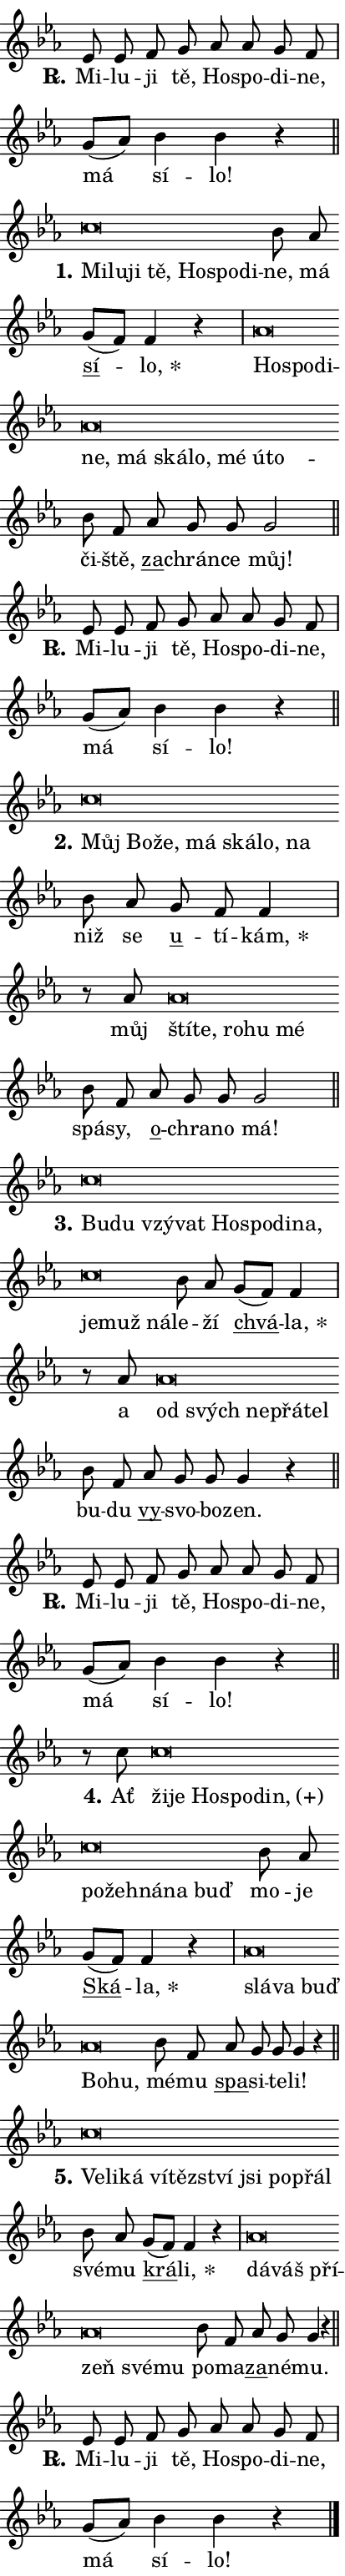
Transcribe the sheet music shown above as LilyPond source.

\version "2.24.0"
\header { tagline = "" }
\paper {
  indent = 0\cm
  top-margin = 0\cm
  right-margin = 0.13\cm % to fit lyric hyphens
  bottom-margin = 0\cm
  left-margin = 0\cm
  paper-width = 7\cm
  page-breaking = #ly:one-page-breaking
  system-system-spacing.basic-distance = #11
  score-system-spacing.basic-distance = #11
  ragged-last = ##f
}


%% Author: Thomas Morley
%% https://lists.gnu.org/archive/html/lilypond-user/2020-05/msg00002.html
#(define (line-position grob)
"Returns position of @var[grob} in current system:
   @code{'start}, if at first time-step
   @code{'end}, if at last time-step
   @code{'middle} otherwise
"
  (let* ((col (ly:item-get-column grob))
         (ln (ly:grob-object col 'left-neighbor))
         (rn (ly:grob-object col 'right-neighbor))
         (col-to-check-left (if (ly:grob? ln) ln col))
         (col-to-check-right (if (ly:grob? rn) rn col))
         (break-dir-left
           (and
             (ly:grob-property col-to-check-left 'non-musical #f)
             (ly:item-break-dir col-to-check-left)))
         (break-dir-right
           (and
             (ly:grob-property col-to-check-right 'non-musical #f)
             (ly:item-break-dir col-to-check-right))))
        (cond ((eqv? 1 break-dir-left) 'start)
              ((eqv? -1 break-dir-right) 'end)
              (else 'middle))))

#(define (tranparent-at-line-position vctor)
  (lambda (grob)
  "Relying on @code{line-position} select the relevant enry from @var{vctor}.
Used to determine transparency,"
    (case (line-position grob)
      ((end) (not (vector-ref vctor 0)))
      ((middle) (not (vector-ref vctor 1)))
      ((start) (not (vector-ref vctor 2))))))

noteHeadBreakVisibility =
#(define-music-function (break-visibility)(vector?)
"Makes @code{NoteHead}s transparent relying on @var{break-visibility}"
#{
  \override NoteHead.transparent =
    #(tranparent-at-line-position break-visibility)
#})

#(define delete-ledgers-for-transparent-note-heads
  (lambda (grob)
    "Reads whether a @code{NoteHead} is transparent.
If so this @code{NoteHead} is removed from @code{'note-heads} from
@var{grob}, which is supposed to be @code{LedgerLineSpanner}.
As a result ledgers are not printed for this @code{NoteHead}"
    (let* ((nhds-array (ly:grob-object grob 'note-heads))
           (nhds-list
             (if (ly:grob-array? nhds-array)
                 (ly:grob-array->list nhds-array)
                 '()))
           ;; Relies on the transparent-property being done before
           ;; Staff.LedgerLineSpanner.after-line-breaking is executed.
           ;; This is fragile ...
           (to-keep
             (remove
               (lambda (nhd)
                 (ly:grob-property nhd 'transparent #f))
               nhds-list)))
      ;; TODO find a better method to iterate over grob-arrays, similiar
      ;; to filter/remove etc for lists
      ;; For now rebuilt from scratch
      (set! (ly:grob-object grob 'note-heads)  '())
      (for-each
        (lambda (nhd)
          (ly:pointer-group-interface::add-grob grob 'note-heads nhd))
        to-keep))))

squashNotes = {
  \override NoteHead.X-extent = #'(-0.2 . 0.2)
  \override NoteHead.Y-extent = #'(-0.75 . 0)
  \override NoteHead.stencil =
    #(lambda (grob)
       (let ((pos (ly:grob-property grob 'staff-position)))
         (begin
           (if (< pos -7) (display "ERROR: Lower brevis then expected\n") (display ""))
           (if (<= pos -6) ly:text-interface::print ly:note-head::print))))
}
unSquashNotes = {
  \revert NoteHead.X-extent
  \revert NoteHead.Y-extent
  \revert NoteHead.stencil
}

hideNotes = \noteHeadBreakVisibility #begin-of-line-visible
unHideNotes = \noteHeadBreakVisibility #all-visible

% work-around for resetting accidentals
% https://lilypond.org/doc/v2.23/Documentation/notation/displaying-rhythms#unmetered-music
cadenzaMeasure = {
  \cadenzaOff
  \partial 1024 s1024
  \cadenzaOn
}

#(define-markup-command (accent layout props text) (markup?)
  "Underline accented syllable"
  (interpret-markup layout props
    #{\markup \override #'(offset . 4.3) \underline { #text }#}))

responsum = \markup \concat {
  "R" \hspace #-1.05 \path #0.1 #'((moveto 0 0.07) (lineto 0.9 0.8)) \hspace #0.05 "."
}

spaceSize = #0.6828661417322834 % exact space size for TeX Gyre Schola

\layout {
  \context {
    \Staff
    \remove "Time_signature_engraver"
    \override LedgerLineSpanner.after-line-breaking = #delete-ledgers-for-transparent-note-heads
  }
  \context {
    \Lyrics {
      \override LyricSpace.minimum-distance = \spaceSize
      \override LyricText.font-name = #"TeX Gyre Schola"
      \override LyricText.font-size = 1
      \override StanzaNumber.font-name = #"TeX Gyre Schola Bold"
      \override StanzaNumber.font-size = 1
    }
  }
  \context {
    \Score 
    \override NoteHead.text =
      #(lambda (grob) 
        (let ((pos (ly:grob-property grob 'staff-position)))
          #{\markup {
            \combine
              \halign #-0.55 \raise #(if (= pos -6) 0 0.5) \override #'(thickness . 2) \draw-line #'(3.2 . 0)
              \musicglyph "noteheads.sM1"
          }#}))
  }
}

% magnetic-lyrics.ily
%
%   written by
%     Jean Abou Samra <jean@abou-samra.fr>
%     Werner Lemberg <wl@gnu.org>
%
%   adapted by
%     Jiri Hon <jiri.hon@gmail.com>
%
% Version 2022-Apr-15

% https://www.mail-archive.com/lilypond-user@gnu.org/msg149350.html

#(define (Left_hyphen_pointer_engraver context)
   "Collect syllable-hyphen-syllable occurrences in lyrics and store
them in properties.  This engraver only looks to the left.  For
example, if the lyrics input is @code{foo -- bar}, it does the
following.

@itemize @bullet
@item
Set the @code{text} property of the @code{LyricHyphen} grob between
@q{foo} and @q{bar} to @code{foo}.

@item
Set the @code{left-hyphen} property of the @code{LyricText} grob with
text @q{foo} to the @code{LyricHyphen} grob between @q{foo} and
@q{bar}.
@end itemize

Use this auxiliary engraver in combination with the
@code{lyric-@/text::@/apply-@/magnetic-@/offset!} hook."
   (let ((hyphen #f)
         (text #f))
     (make-engraver
      (acknowledgers
       ((lyric-syllable-interface engraver grob source-engraver)
        (set! text grob)))
      (end-acknowledgers
       ((lyric-hyphen-interface engraver grob source-engraver)
        ;(when (not (grob::has-interface grob 'lyric-space-interface))
          (set! hyphen grob)));)
      ((stop-translation-timestep engraver)
       (when (and text hyphen)
         (ly:grob-set-object! text 'left-hyphen hyphen))
       (set! text #f)
       (set! hyphen #f)))))

#(define (lyric-text::apply-magnetic-offset! grob)
   "If the space between two syllables is less than the value in
property @code{LyricText@/.details@/.squash-threshold}, move the right
syllable to the left so that it gets concatenated with the left
syllable.

Use this function as a hook for
@code{LyricText@/.after-@/line-@/breaking} if the
@code{Left_@/hyphen_@/pointer_@/engraver} is active."
   (let ((hyphen (ly:grob-object grob 'left-hyphen #f)))
     (when hyphen
       (let ((left-text (ly:spanner-bound hyphen LEFT)))
         (when (grob::has-interface left-text 'lyric-syllable-interface)
           (let* ((common (ly:grob-common-refpoint grob left-text X))
                  (this-x-ext (ly:grob-extent grob common X))
                  (left-x-ext
                   (begin
                     ;; Trigger magnetism for left-text.
                     (ly:grob-property left-text 'after-line-breaking)
                     (ly:grob-extent left-text common X)))
                  ;; `delta` is the gap width between two syllables.
                  (delta (- (interval-start this-x-ext)
                            (interval-end left-x-ext)))
                  (details (ly:grob-property grob 'details))
                  (threshold (assoc-get 'squash-threshold details 0.2)))
             (when (< delta threshold)
               (let* (;; We have to manipulate the input text so that
                      ;; ligatures crossing syllable boundaries are not
                      ;; disabled.  For languages based on the Latin
                      ;; script this is essentially a beautification.
                      ;; However, for non-Western scripts it can be a
                      ;; necessity.
                      (lt (ly:grob-property left-text 'text))
                      (rt (ly:grob-property grob 'text))
                      (is-space (grob::has-interface hyphen 'lyric-space-interface))
                      (space (if is-space " " ""))
                      (extra-delta (if is-space spaceSize 0))
                      ;; Append new syllable.
                      (ltrt-space (if (and (string? lt) (string? rt))
                                (string-append lt space rt)
                                (make-concat-markup (list lt space rt))))
                      ;; Right-align `ltrt` to the right side.
                      (ltrt-space-markup (grob-interpret-markup
                               grob
                               (make-translate-markup
                                (cons (interval-length this-x-ext) 0)
                                (make-right-align-markup ltrt-space)))))
                 (begin
                   ;; Don't print `left-text`.
                   (ly:grob-set-property! left-text 'stencil #f)
                   ;; Set text and stencil (which holds all collected
                   ;; syllables so far) and shift it to the left.
                   (ly:grob-set-property! grob 'text ltrt-space)
                   (ly:grob-set-property! grob 'stencil ltrt-space-markup)
                   (ly:grob-translate-axis! grob (- (- delta extra-delta)) X))))))))))


#(define (lyric-hyphen::displace-bounds-first grob)
   ;; Make very sure this callback isn't triggered too early.
   (let ((left (ly:spanner-bound grob LEFT))
         (right (ly:spanner-bound grob RIGHT)))
     (ly:grob-property left 'after-line-breaking)
     (ly:grob-property right 'after-line-breaking)
     (ly:lyric-hyphen::print grob)))

squashThreshold = #0.4

\layout {
  \context {
    \Lyrics
    \consists #Left_hyphen_pointer_engraver
    \override LyricText.after-line-breaking =
      #lyric-text::apply-magnetic-offset!
    \override LyricHyphen.stencil = #lyric-hyphen::displace-bounds-first
    \override LyricText.details.squash-threshold = \squashThreshold
    \override LyricHyphen.minimum-distance = 0
    \override LyricHyphen.minimum-length = \squashThreshold
  }
}

squashText = \override LyricText.details.squash-threshold = 9999
unSquashText = \override LyricText.details.squash-threshold = \squashThreshold

leftText = \override LyricText.self-alignment-X = #LEFT
unLeftText = \revert LyricText.self-alignment-X

starOffset = #(lambda (grob) 
                (let ((x_offset (ly:self-alignment-interface::aligned-on-x-parent grob)))
                  (if (= x_offset 0) 0 (+ x_offset 1.2))))

star = #(define-music-function (syllable)(string?)
"Append star separator at the end of a syllable"
#{
  \once \override LyricText.X-offset = #starOffset
  \lyricmode { \markup {
    #syllable
    \override #'((font-name . "TeX Gyre Schola Bold")) \hspace #0.2 \lower #0.65 \larger "*"
  } }
#})

starAccent = #(define-music-function (syllable)(string?)
"Append star separator at the end of a syllable and make accent"
#{
  \once \override LyricText.X-offset = #starOffset
  \lyricmode { \markup {
    \accent #syllable
    \override #'((font-name . "TeX Gyre Schola Bold")) \hspace #0.2 \lower #0.65 \larger "*"
  } }
#})

breath = #(define-music-function (syllable)(string?)
"Append breathing indicator at the end of a syllable"
#{
  \lyricmode { \markup { #syllable "+" } }
#})

optionalBreath = #(define-music-function (syllable)(string?)
"Append optional breathing indicator at the end of a syllable"
#{
  \lyricmode { \markup { #syllable "(+)" } }
#})


\score {
    <<
        \new Voice = "melody" { \cadenzaOn \key es \major \relative { es'8 es f g as as g f \cadenzaMeasure \bar "|" g[( as)] bes4 bes r \cadenzaMeasure \bar "||" \break } }
        \new Lyrics \lyricsto "melody" { \lyricmode { \set stanza = \responsum
Mi -- lu -- ji tě, Ho -- spo -- di -- ne, má sí -- lo! } }
    >>
    \layout {}
}

\score {
    <<
        \new Voice = "melody" { \cadenzaOn \key es \major \relative { \squashNotes c''\breve*1/16 \hideNotes \breve*1/16 \bar "" \breve*1/16 \bar "" \breve*1/16 \bar "" \breve*1/16 \bar "" \breve*1/16 \breve*1/16 \bar "" \unHideNotes \unSquashNotes bes8 as \bar "" g[( f)] f4 r \cadenzaMeasure \bar "|" \squashNotes as\breve*1/16 \hideNotes \breve*1/16 \bar "" \breve*1/16 \bar "" \breve*1/16 \bar "" \breve*1/16 \bar "" \breve*1/16 \bar "" \breve*1/16 \bar "" \breve*1/16 \bar "" \breve*1/16 \breve*1/16 \bar "" \unHideNotes \unSquashNotes bes8 f \bar "" as g g g2 \cadenzaMeasure \bar "||" \break } }
        \new Lyrics \lyricsto "melody" { \lyricmode { \set stanza = "1."
\leftText Mi -- \squashText lu -- ji tě, Ho -- spo -- di -- \unLeftText \unSquashText ne, má \markup \accent sí -- \star lo, \leftText Ho -- \squashText spo -- di -- ne, má ská -- lo, mé ú -- to -- \unLeftText \unSquashText či -- ště, \markup \accent za -- chrán -- ce můj! } }
    >>
    \layout {}
}

\score {
    <<
        \new Voice = "melody" { \cadenzaOn \key es \major \relative { es'8 es f g as as g f \cadenzaMeasure \bar "|" g[( as)] bes4 bes r \cadenzaMeasure \bar "||" \break } }
        \new Lyrics \lyricsto "melody" { \lyricmode { \set stanza = \responsum
Mi -- lu -- ji tě, Ho -- spo -- di -- ne, má sí -- lo! } }
    >>
    \layout {}
}

\score {
    <<
        \new Voice = "melody" { \cadenzaOn \key es \major \relative { \squashNotes c''\breve*1/16 \hideNotes \breve*1/16 \bar "" \breve*1/16 \bar "" \breve*1/16 \bar "" \breve*1/16 \bar "" \breve*1/16 \breve*1/16 \bar "" \unHideNotes \unSquashNotes bes8 as \bar "" g f f4 \cadenzaMeasure \bar "|" r8 as8 \squashNotes as\breve*1/16 \hideNotes \breve*1/16 \bar "" \breve*1/16 \bar "" \breve*1/16 \breve*1/16 \bar "" \unHideNotes \unSquashNotes bes8 f \bar "" as g g g2 \cadenzaMeasure \bar "||" \break } }
        \new Lyrics \lyricsto "melody" { \lyricmode { \set stanza = "2."
\leftText Můj \squashText Bo -- že, má ská -- lo, na \unLeftText \unSquashText niž se \markup \accent u -- tí -- \star kám, můj \leftText ští -- \squashText te, ro -- hu mé \unLeftText \unSquashText spá -- sy, \markup \accent o -- chra -- no má! } }
    >>
    \layout {}
}

\score {
    <<
        \new Voice = "melody" { \cadenzaOn \key es \major \relative { \squashNotes c''\breve*1/16 \hideNotes \breve*1/16 \bar "" \breve*1/16 \bar "" \breve*1/16 \bar "" \breve*1/16 \bar "" \breve*1/16 \bar "" \breve*1/16 \bar "" \breve*1/16 \bar "" \breve*1/16 \bar "" \breve*1/16 \breve*1/16 \bar "" \unHideNotes \unSquashNotes bes8 as \bar "" g[( f)] f4 \cadenzaMeasure \bar "|" r8 as8 \squashNotes as\breve*1/16 \hideNotes \breve*1/16 \bar "" \breve*1/16 \bar "" \breve*1/16 \breve*1/16 \bar "" \unHideNotes \unSquashNotes bes8 f \bar "" as g g g4 r \cadenzaMeasure \bar "||" \break } }
        \new Lyrics \lyricsto "melody" { \lyricmode { \set stanza = "3."
\leftText Bu -- \squashText du vzý -- vat Ho -- spo -- di -- na, je -- muž ná -- \unLeftText \unSquashText le -- ží \markup \accent chvá -- \star la, a \leftText od \squashText svých ne -- přá -- tel \unLeftText \unSquashText bu -- du \markup \accent vy -- svo -- bo -- zen. } }
    >>
    \layout {}
}

\score {
    <<
        \new Voice = "melody" { \cadenzaOn \key es \major \relative { es'8 es f g as as g f \cadenzaMeasure \bar "|" g[( as)] bes4 bes r \cadenzaMeasure \bar "||" \break } }
        \new Lyrics \lyricsto "melody" { \lyricmode { \set stanza = \responsum
Mi -- lu -- ji tě, Ho -- spo -- di -- ne, má sí -- lo! } }
    >>
    \layout {}
}

\score {
    <<
        \new Voice = "melody" { \cadenzaOn \key es \major \relative { r8 c''8 \squashNotes c\breve*1/16 \hideNotes \breve*1/16 \bar "" \breve*1/16 \bar "" \breve*1/16 \bar "" \breve*1/16 \bar "" \breve*1/16 \bar "" \breve*1/16 \bar "" \breve*1/16 \bar "" \breve*1/16 \breve*1/16 \bar "" \unHideNotes \unSquashNotes bes8 as \bar "" g[( f)] f4 r \cadenzaMeasure \bar "|" \squashNotes as\breve*1/16 \hideNotes \breve*1/16 \bar "" \breve*1/16 \bar "" \breve*1/16 \breve*1/16 \bar "" \unHideNotes \unSquashNotes bes8 f \bar "" as g g g4 r \cadenzaMeasure \bar "||" \break } }
        \new Lyrics \lyricsto "melody" { \lyricmode { \set stanza = "4."
Ať \leftText ži -- \squashText je Ho -- spo -- \optionalBreath din, po -- žeh -- ná -- na buď \unLeftText \unSquashText mo -- je \markup \accent Ská -- \star la, \leftText slá -- \squashText va buď Bo -- hu, \unLeftText \unSquashText mé -- mu \markup \accent spa -- si -- te -- li! } }
    >>
    \layout {}
}

\score {
    <<
        \new Voice = "melody" { \cadenzaOn \key es \major \relative { \squashNotes c''\breve*1/16 \hideNotes \breve*1/16 \bar "" \breve*1/16 \bar "" \breve*1/16 \bar "" \breve*1/16 \bar "" \breve*1/16 \bar "" \breve*1/16 \bar "" \breve*1/16 \breve*1/16 \bar "" \unHideNotes \unSquashNotes bes8 as \bar "" g[( f)] f4 r \cadenzaMeasure \bar "|" \squashNotes as\breve*1/16 \hideNotes \breve*1/16 \bar "" \breve*1/16 \bar "" \breve*1/16 \bar "" \breve*1/16 \breve*1/16 \bar "" \unHideNotes \unSquashNotes bes8 f \bar "" as g g4 r \cadenzaMeasure \bar "||" \break } }
        \new Lyrics \lyricsto "melody" { \lyricmode { \set stanza = "5."
\leftText Ve -- \squashText li -- ká ví -- těz -- ství jsi po -- přál \unLeftText \unSquashText své -- mu \markup \accent krá -- \star li, \leftText dá -- \squashText váš pří -- zeň své -- mu \unLeftText \unSquashText po -- ma -- \markup \accent za -- né -- mu. } }
    >>
    \layout {}
}

\score {
    <<
        \new Voice = "melody" { \cadenzaOn \key es \major \relative { es'8 es f g as as g f \cadenzaMeasure \bar "|" g[( as)] bes4 bes r \cadenzaMeasure \bar "||" \break } \bar "|." }
        \new Lyrics \lyricsto "melody" { \lyricmode { \set stanza = \responsum
Mi -- lu -- ji tě, Ho -- spo -- di -- ne, má sí -- lo! } }
    >>
    \layout {}
}
